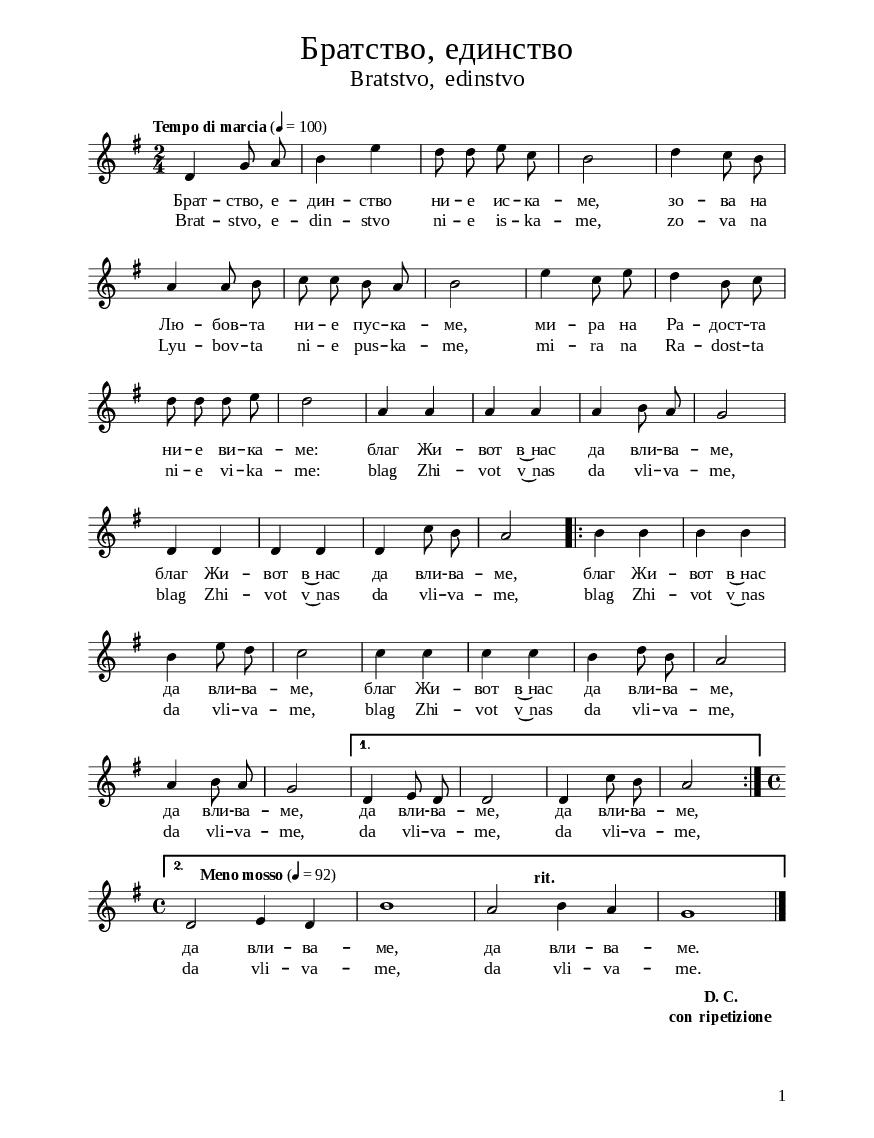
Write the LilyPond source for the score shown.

\version "2.20.0"

\paper {
  #(set-paper-size "a5")
}

\bookpart {
\paper {
  print-all-headers = ##t
  print-page-number = ##t
  print-first-page-number = ##t

  % put page numbers on the bottom
  oddHeaderMarkup = \markup ""
  evenHeaderMarkup = \markup ""
  oddFooterMarkup = \markup
    \fill-line {
      ""
      \on-the-fly #print-page-number-check-first \fromproperty #'page:page-number-string
    }
  evenFooterMarkup = \markup
    \fill-line {
      \on-the-fly #print-page-number-check-first \fromproperty #'page:page-number-string
      ""
    }

  left-margin = 1.5\cm
  right-margin = 1.5\cm
  top-margin = 1.6\cm
  bottom-margin = 1.2\cm
  ragged-bottom = ##t % do not spread the staves to fill the whole vertical space

  % change lyrics and titles font (affects notes also)
  fonts =
    #(make-pango-font-tree
     "Times New Roman"
     "DejaVu Sans"
     "DejaVu Sans Mono"
     (/ (* staff-height pt) 3.6))

  % change distance between staves
  system-system-spacing =
    #'((basic-distance . 12)
       (minimum-distance . 6)
       (padding . 1)
       (stretchability . 12))
}

\header {
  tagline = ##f
}

\score{
  \layout { 
    indent = 0.0\cm % remove first line indentation
    ragged-last = ##f % do not spread last line to fill the whole space
    \context {
      \Score
      \omit BarNumber %remove bar numbers
    } % context

    \context { % change staff size
      \Staff
      fontSize = #+0 % affects notes size only
      \override StaffSymbol #'staff-space = #(magstep -3)
      \override StaffSymbol #'thickness = #0.5
      \override BarLine #'hair-thickness = #1
      %\override StaffSymbol #'ledger-line-thickness = #'(0 . 0)
    }

    \context { % adjust space between staff and lyrics and between the two lyric lines
      \Lyrics
      \override VerticalAxisGroup.nonstaff-relatedstaff-spacing = #'((basic-distance . 4.5))
      \override VerticalAxisGroup.nonstaff-nonstaff-spacing = #'((minimum-distance . 2))
    }
  } % layout

   \new Voice \absolute  {
    \clef treble
    \key g \major
    \time 2/4 
    \tempo \markup { % make tempo note smaller
      \concat { "Tempo di marcia " \normal-text { "(" }
          \teeny \general-align #Y #DOWN \note #"4" #0.8
          \normal-text { " = 100)" }
      }
    }  
    \autoBeamOff
 
    d'4 g'8 a'8 | b'4 e''4 | d''8 d''8 e''8 c''8 | b'2| d''4 c''8 b'8 | \break
    a'4 a'8 b'8 | c''8 c''8 b'8  a'8| b'2 | e''4 c''8 e''8 | d''4 b'8 c''8 | \break
    d''8 d''8 d''8 e''8 | d''2 | a'4 a'4 | a'4 a'4 | a'4 b'8 a'8 | g'2 | \break
    d'4 d'4 | d'4 d'4 | d'4 c''8 b'8 | a'2 \repeat volta 2 { b'4 b'4 | b'4 b'4 | \break
    b'4 e''8 d''8 | c''2 | c''4 c''4|c''4 c''4| b'4 d''8 b'8 |a'2 |\break
    a'4 b'8 a'8 | g'2|} 
    \alternative { 
      { d'4 e'8 d'8 | d'2 | d'4 c''8 b'8| a'2 } 
      { \time 4/4 \break
         \override Score.MetronomeMark #'outside-staff-priority = #599
         \override Score.MetronomeMark.X-extent=#'(-4.5 . 0)
         \tempo \markup { % make tempo note smaller
           \concat { "Meno mosso " \normal-text { "(" }
             \teeny \general-align #Y #DOWN \note #"4" #0.7
             \normal-text { " = 92)" }
           }
         }  
         d'2 e'4 d'4 | b'1 | \tempo "rit." a'2 b'4 a'4 | g'1| \bar "|." \break } 
    }
  }
  
  
  
 \addlyrics {
    Брат -- ство, е -- дин -- ство ни -- е ис -- ка -- ме, 
    зо -- ва на Лю -- бов -- та ни -- е пус -- ка -- ме, ми -- ра на Ра -- дост -- та
    ни -- е ви -- ка -- ме: благ Жи -- вот в~нас да вли -- ва -- ме,
    благ Жи -- вот в~нас да вли -- ва -- ме, благ Жи -- вот в~нас
    да вли -- ва -- ме, благ Жи -- вот в~нас да вли -- ва -- ме,
    да вли -- ва -- ме, да вли -- ва -- ме, да вли -- ва -- ме,
    да вли -- ва -- ме, да вли -- ва -- ме. 
  }

  \addlyrics {
    Brat -- stvo, e -- din -- stvo ni -- e is -- ka -- me, 
    zo -- va na Lyu -- bov -- ta ni -- e pus -- ka -- me, mi -- ra na Ra -- dost -- ta
    ni -- e vi -- ka -- me: blag Zhi -- vot v~nas da vli -- va -- me,
    blag Zhi -- vot v~nas da vli -- va -- me, blag Zhi -- vot v~nas
    da vli -- va -- me, blag Zhi -- vot v~nas da vli -- va -- me,
    da vli -- va -- me, da vli -- va -- me, da vli -- va -- me,
    da vli -- va -- me, da vli -- va -- me. 
  }
  
  \header {
    title = \markup \column \normal-text \fontsize #2.5 {
              \center-align
              \line { Братство, единство }
              \vspace #-0.6
              \center-align
              \line \fontsize #-3 {Bratstvo, edinstvo }
              \vspace #-0.8
              \center-align
              \line \fontsize #-3 { " " }
            }
  }
  
  
  
  \midi{}

} % score

\markup \halign #-12.4 \raise #2.8 \override #'(baseline-skip . 2) { 
  \column  { 
    \line  \halign #-3 { 
      \bold  { "D. C." }
    }
    \line  { 
      \bold { con ripetizione }
    }
  }
} 



\pageBreak

% include foreign translation(s) of the song
\version "2.20.0"

\markup \fill-line { \fontsize #6 "Brüderlichkeit, Einheit" }
\markup \null
\markup \null
\markup \fontsize #+2.5 {
    \hspace #10
    \override #'(baseline-skip . 2)
    
        \column {
     \line { " " }      
      \line {  1. Wir wollen Brüderlichkeit und Einheit, }
      \line {   "   "Wir senden den Ruf der Liebe aus, }  
      \line {   "   " Die Welt der Freude rufen wir: }
      \line {   "   " auf dass wir das gute Leben in uns
ergießen! } 

      
      \line { " " }
      \line {   2. Auf dass wir das gute Leben in uns ergießen, (3) }
      \line {   "   "ergießen, ergießen, ergießen, }  
      \line {   "   " Auf das wir das gute Leben in uns ergießen, (2) }
      \line {   "   " ergießen, ergießen, ergießen. } 
      
       
    }
    
    
}
    


} % bookpart
